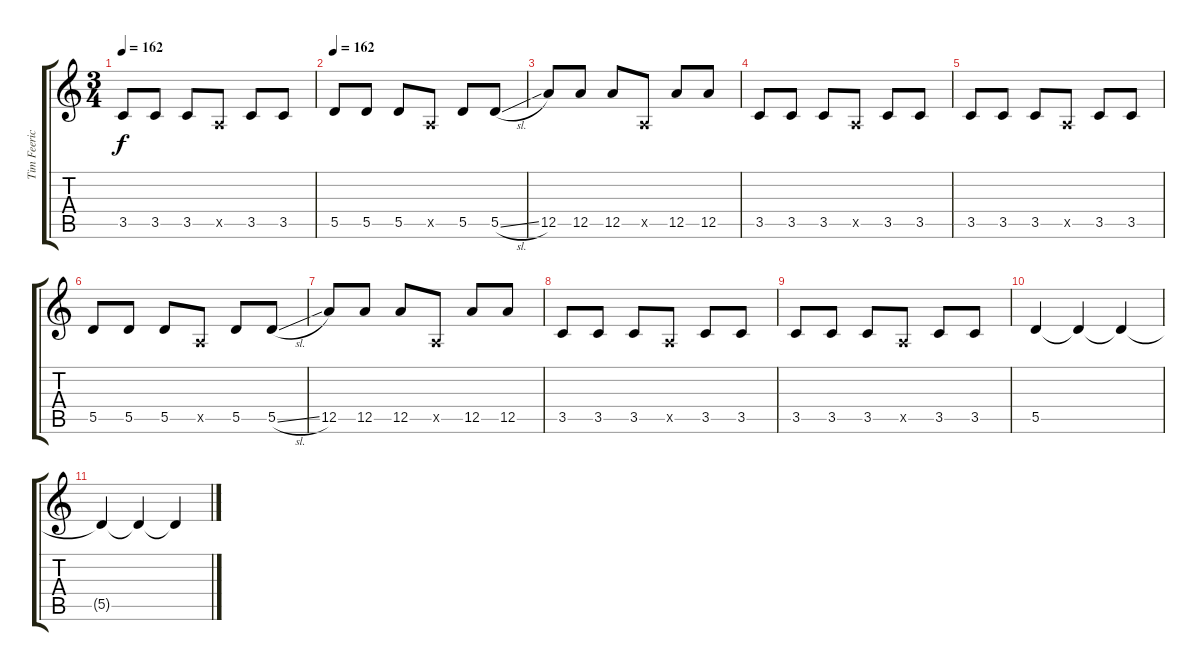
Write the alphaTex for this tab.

\track ("Tim Feerick" "Tim Feeric") {instrument electricbassfinger}
\staff {score tabs}
\tuning (E4 B3 G3 D3 A2 D2) {hide}
\ts (3 4)
\tempo 162
\clef g2
\ks c
3.5.8{dy f} 3.5.8 3.5.8 0.5{x}.8 3.5.8 3.5.8 |
\tempo 162
5.5.8 5.5.8 5.5.8 0.5{x}.8 5.5.8 5.5{sl}.8 |
12.5.8 12.5.8 12.5.8 0.5{x}.8 12.5.8 12.5.8 |
3.5.8 3.5.8 3.5.8 0.5{x}.8 3.5.8 3.5.8 |
3.5.8 3.5.8 3.5.8 0.5{x}.8 3.5.8 3.5.8 |
5.5.8 5.5.8 5.5.8 0.5{x}.8 5.5.8 5.5{sl}.8 |
12.5.8 12.5.8 12.5.8 0.5{x}.8 12.5.8 12.5.8 |
3.5.8 3.5.8 3.5.8 0.5{x}.8 3.5.8 3.5.8 |
3.5.8 3.5.8 3.5.8 0.5{x}.8 3.5.8 3.5.8 |
5.5.4 5.5{t}.4 5.5{t}.4 |
5.5{t}.4 5.5{t}.4 5.5{t}.4
